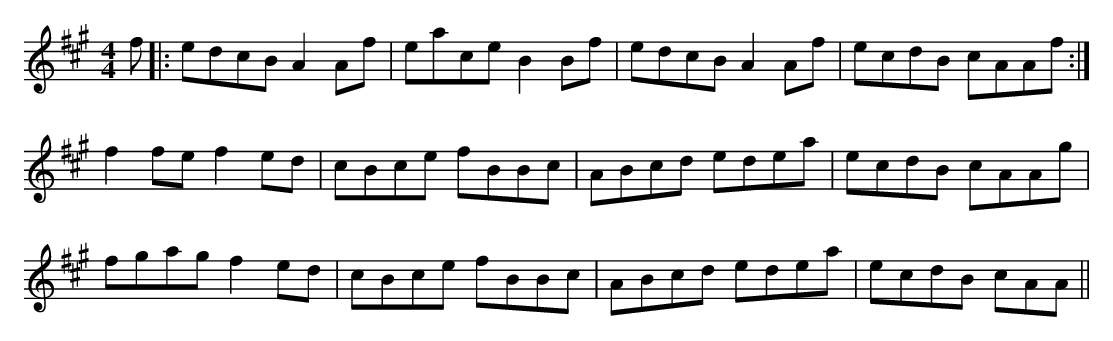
X:1
M:4/4
K:A
f|:edcBA2Af|eaceB2Bf|edcBA2Af|ecdB cAAf:|
f2fef2ed|cBce fBBc|ABcd edea|ecdB cAAg|
fgag f2ed|cBce fBBc|ABcd edea|ecdB cAA||
